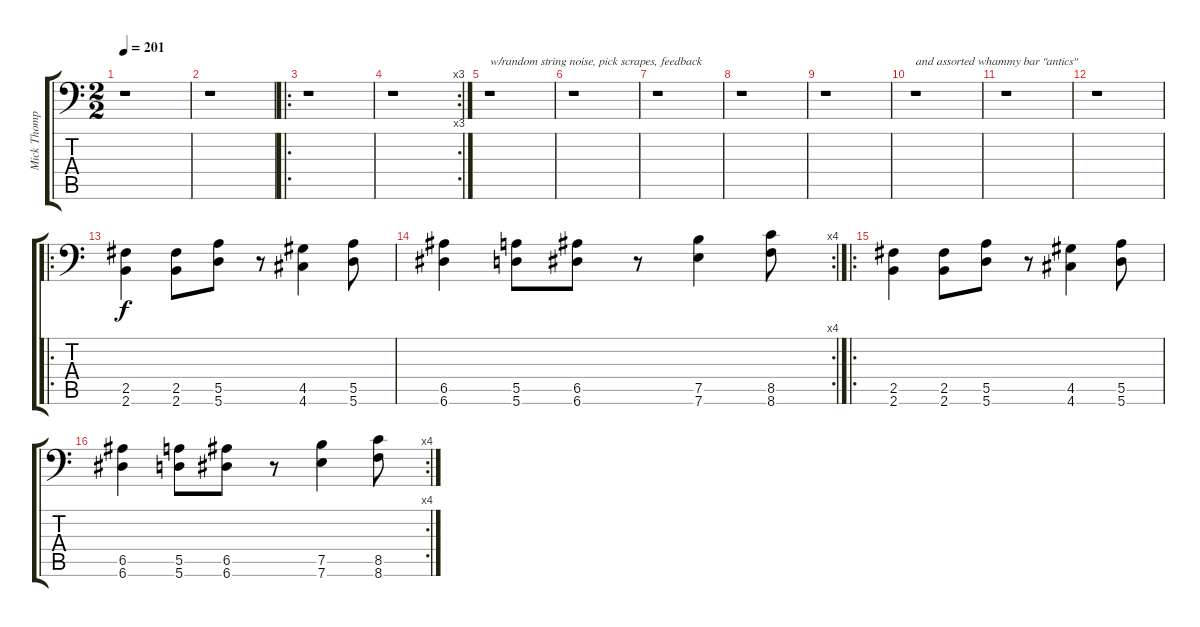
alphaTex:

\track ("Mick Thompson" "Mick Thomp") {instrument distortionguitar}
\staff {score tabs}
\tuning (B3 Gb3 D3 A2 E2 A1) {hide}
\ts (2 2)
\tempo 201
\clef f4
\ks c
r.1{dy f} |
r.1 |
\ro
r.1 |
\rc 3
r.1 |
r.1{txt "w/random string noise, pick scrapes, feedback"} |
r.1 |
r.1 |
r.1 |
r.1 |
r.1{txt "and assorted whammy bar \"antics\""} |
r.1 |
r.1 |
\ro
(2.5 2.6).4 (2.5 2.6).8 (5.5 5.6).8 r.8 (4.5 4.6).4 (5.5 5.6).8 |
\rc 4
(6.5 6.6).4 (5.5 5.6).8 (6.5 6.6).8 r.8 (7.5 7.6).4 (8.5 8.6).8 |
\ro
(2.5 2.6).4 (2.5 2.6).8 (5.5 5.6).8 r.8 (4.5 4.6).4 (5.5 5.6).8 |
\rc 4
(6.5 6.6).4 (5.5 5.6).8 (6.5 6.6).8 r.8 (7.5 7.6).4 (8.5 8.6).8
